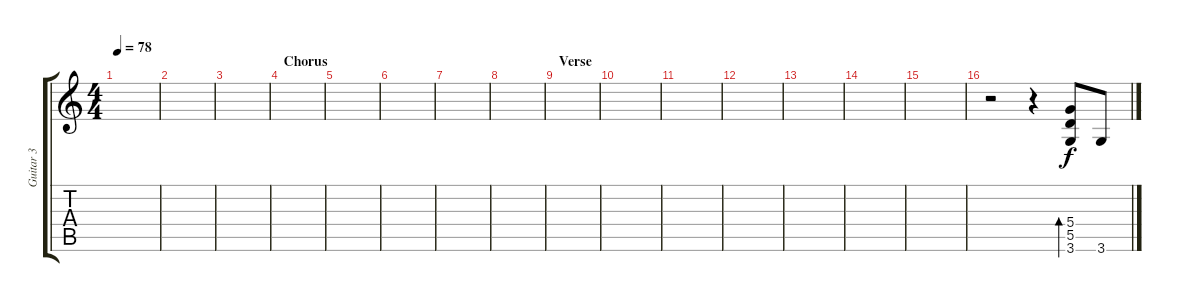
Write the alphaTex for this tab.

\track ("Guitar 3" "Guitar 3") {instrument electricguitarjazz}
\staff {score tabs}
\tuning (E4 B3 G3 D3 A2 E2) {hide}
\ts (4 4)
\tempo 78
\clef g2
\ks c
|
|
|
\section ("" "Chorus")
|
|
|
|
|
\section ("" "Verse")
|
|
|
|
|
|
|
r.2 r.4 (5.4 5.5 3.6).8{bd 480} 3.6.8
